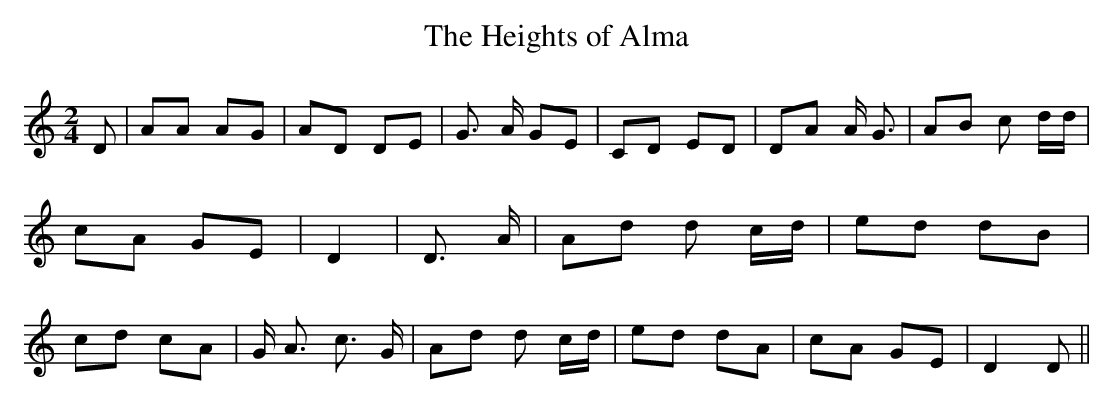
X:1
T:The Heights of Alma
M:2/4
L:1/8
K:C
 D| AA AG| AD DE| G3/2 A/2 GE| CD ED| DA A/2 G3/2| AB c d/2d/2| cA GE|\
 D2| D3/2 A/2| Ad d c/2d/2| ed dB| cd cA| G/2 A3/2 c3/2 G/2| Ad d c/2d/2|\
 ed dA| cA GE| D2 D||
